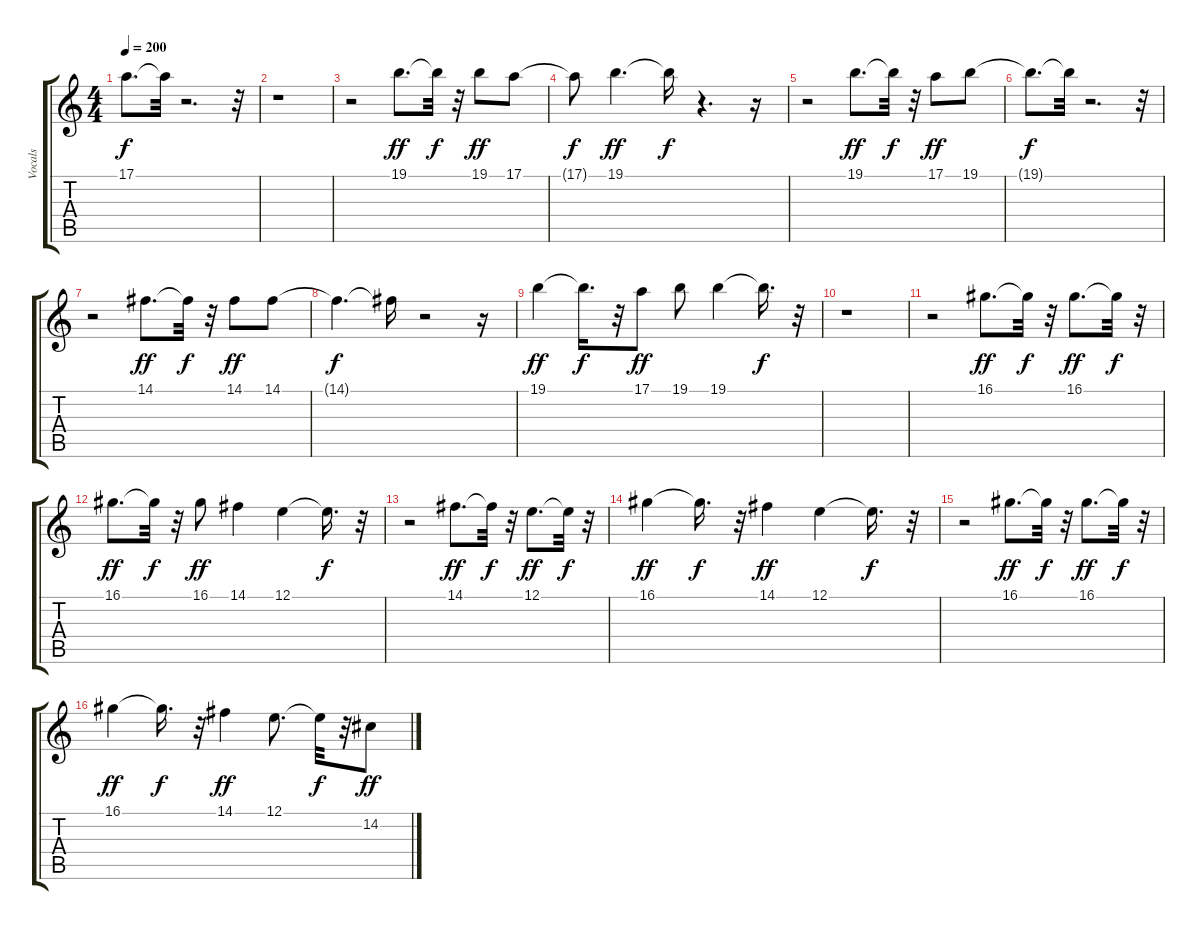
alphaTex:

\track ("Vocals" "Vocals") {instrument choiraahs}
\staff {score tabs}
\tuning (E4 B3 G3 D3 A2 E2) {hide}
\ts (4 4)
\tempo 200
\clef g2
\ks c
17.1{t}.8{d dy f} 17.1{t}.32 r.2{d} r.32 |
r.1 |
r.2 19.1.8{d dy ff} 19.1{t}.32{dy f} r.32 19.1.8{dy ff} 17.1.8 |
17.1{t}.8{dy f} 19.1.4{d dy ff} 19.1{t}.16{dy f} r.4{d} r.16 |
r.2 19.1.8{d dy ff} 19.1{t}.32{dy f} r.32 17.1.8{dy ff} 19.1.8 |
19.1{t}.8{d dy f} 19.1{t}.32 r.2{d} r.32 |
r.2 14.1.8{d dy ff} 14.1{t}.32{dy f} r.32 14.1.8{dy ff} 14.1.8 |
14.1{t}.4{d dy f} 14.1{t}.16 r.2 r.16 |
19.1.4{dy ff} 19.1{t}.16{d dy f} r.32 17.1.8{dy ff} 19.1.8 19.1.4 19.1{t}.16{d dy f} r.32 |
r.1 |
r.2 16.1.8{d dy ff} 16.1{t}.32{dy f} r.32 16.1.8{d dy ff} 16.1{t}.32{dy f} r.32 |
16.1.8{d dy ff} 16.1{t}.32{dy f} r.32 16.1.8{dy ff} 14.1.4 12.1.4 12.1{t}.16{d dy f} r.32 |
r.2 14.1.8{d dy ff} 14.1{t}.32{dy f} r.32 12.1.8{d dy ff} 12.1{t}.32{dy f} r.32 |
16.1.4{dy ff} 16.1{t}.16{d dy f} r.32 14.1.4{dy ff} 12.1.4 12.1{t}.16{d dy f} r.32 |
r.2 16.1.8{d dy ff} 16.1{t}.32{dy f} r.32 16.1.8{d dy ff} 16.1{t}.32{dy f} r.32 |
16.1.4{dy ff} 16.1{t}.16{d dy f} r.32 14.1.4{dy ff} 12.1.8{d} 12.1{t}.32{dy f} r.32 14.2.8{dy ff}
